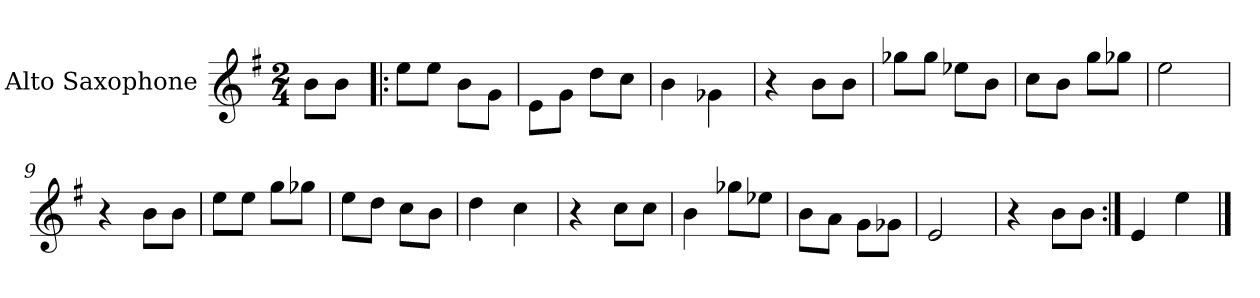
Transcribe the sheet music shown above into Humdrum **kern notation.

**kern
*part1
*staff1
*I"Alto Saxophone
*I'A. Sax
*clefG2
*ITrd5c9
*k[b-e-]
*M2/4
*MM70
=1
8d\L
8d\J
=2!|:
8g\L
8g\J
8d\L
8B-\J
=3
8G\L
8B-\J
8f\L
8e-\J
=4
4d\
4B--\
=5
4r
8d\L
8d\J
=6
8b--\L
8b--\J
8g-X\L
8d\J
=7
8e-\L
8d\J
8b-\L
8b--\J
=8
2g\
=9
4r
8d\L
8d\J
!!LO:LB:g=z
=10
8g\L
8g\J
8b-\L
8b--\J
=11
8g\L
8f\J
8e-\L
8d\J
=12
4f\
4e-\
=13
4r
8e-\L
8e-\J
=14
4d\
8b--\L
8g-X\J
=15
8d\L
8c\J
8B-\L
8B--\J
=16
2G/
=17
4r
8d\L
8d\J
=18:|!
4G/
4g\
==
*-
